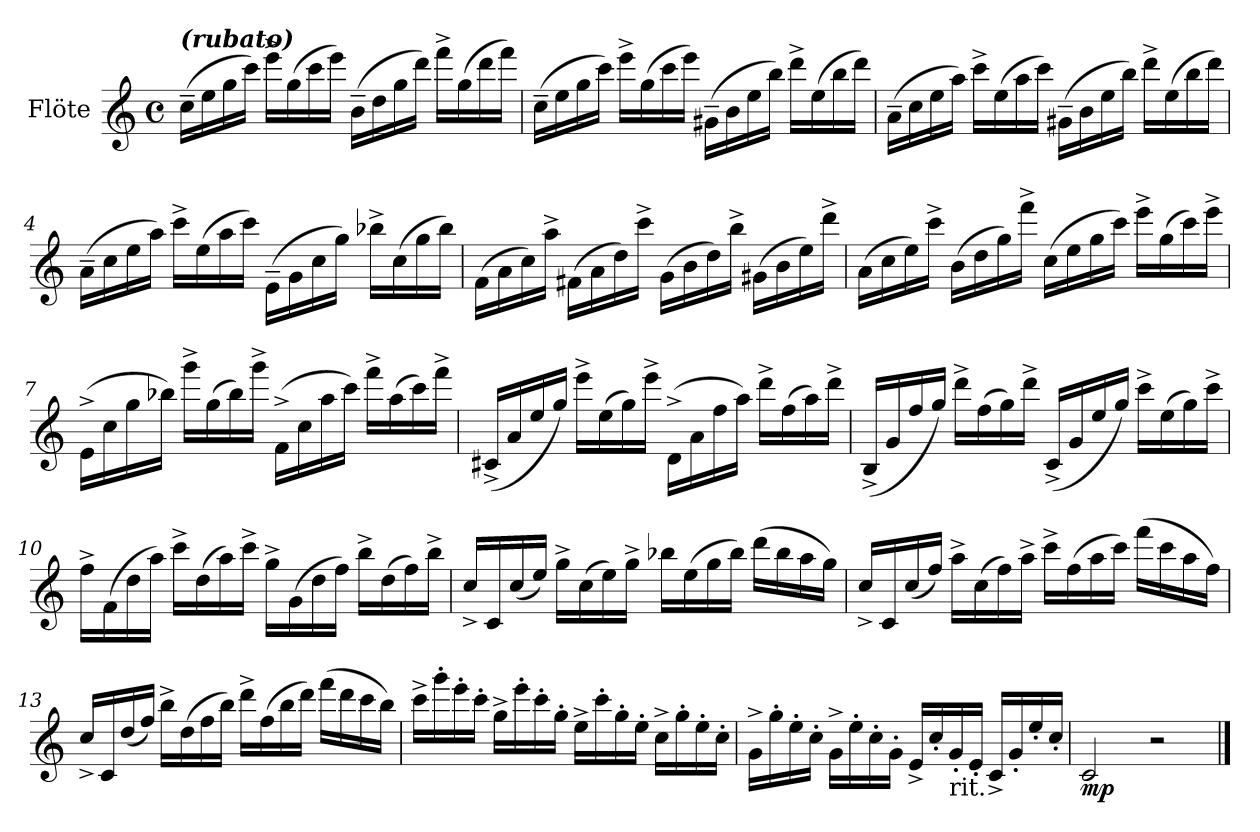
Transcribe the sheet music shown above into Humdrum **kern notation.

**kern	**dynam
*part1	*part1
*staff1	*staff1
*I"Flöte	*
*I'Fl.	*
*clefG2	*
*k[]	*
*M4/4	*
*met(c)	*
*MM70	*
=1	=1
!LO:TX:a:Bi:t=(rubato)	!
(>16cc~\LL	.
*MM110	*
16ee\	.
16gg\	.
16ccc\JJ)	.
16eee^\LL	.
(>16gg\	.
16ccc\	.
16eee\JJ)	.
*MM70	*
(>16b~\LL	.
*MM110	*
16dd\	.
16gg\	.
16ddd\JJ)	.
16fff^\LL	.
(>16gg\	.
16ddd\	.
16fff\JJ)	.
=2	=2
*MM70	*
(>16cc~\LL	.
*MM110	*
16ee\	.
16gg\	.
16ccc\JJ)	.
16eee^\LL	.
(>16gg\	.
16ccc\	.
16eee\JJ)	.
*MM70	*
(>16g#X~\LL	.
*MM110	*
16b\	.
16ee\	.
16bb\JJ)	.
16ddd^\LL	.
(>16ee\	.
16bb\	.
16ddd\JJ)	.
!!LO:LB:g=z
=3	=3
*MM70	*
(>16a~\LL	.
*MM110	*
16cc\	.
16ee\	.
16aa\JJ)	.
16ccc^\LL	.
(>16ee\	.
16aa\	.
16ccc\JJ)	.
*MM70	*
(>16g#X~\LL	.
*MM110	*
16b\	.
16ee\	.
16bb\JJ)	.
16ddd^\LL	.
(>16ee\	.
16bb\	.
16ddd\JJ)	.
=4	=4
*MM70	*
(>16a~\LL	.
*MM110	*
16cc\	.
16ee\	.
16aa\JJ)	.
16ccc^\LL	.
(>16ee\	.
16aa\	.
16ccc\JJ)	.
*MM70	*
(>16e~\LL	.
*MM110	*
16g\	.
16cc\	.
16gg\JJ)	.
16bb-X^\LL	.
(>16cc\	.
16gg\	.
16bb-\JJ)	.
!!LO:LB:g=z
=5	=5
(>16f\LL	.
16a\	.
16cc\)	.
16aa^\JJ	.
(>16f#X\LL	.
16a\	.
16dd\)	.
16ccc^\JJ	.
(>16g\LL	.
16b\	.
16dd\)	.
16bb^\JJ	.
(>16g#X\LL	.
16b\	.
16ee\)	.
16ddd^\JJ	.
=6	=6
(>16a\LL	.
16cc\	.
16ee\)	.
16ccc^\JJ	.
(>16b\LL	.
16dd\	.
16gg\)	.
16fff^\JJ	.
(>16cc\LL	.
16ee\	.
16gg\	.
16ccc\JJ)	.
16eee^\LL	.
(>16gg\	.
16ccc\)	.
16eee^\JJ	.
!!LO:LB:g=z
=7	=7
*MM70	*
(>16e^\LL	.
*MM110	*
16cc\	.
16gg\	.
16bb-X\JJ)	.
16ggg^\LL	.
(>16gg\	.
16bb-\)	.
16ggg^\JJ	.
*MM70	*
(>16f^\LL	.
*MM110	*
16cc\	.
16aa\	.
16ccc\JJ)	.
16fff^\LL	.
(>16aa\	.
16ccc\)	.
16fff^\JJ	.
=8	=8
*MM70	*
(<16c#X^/LL	.
*MM110	*
16a/	.
16ee/	.
16gg/JJ)	.
16eee^\LL	.
(>16ee\	.
16gg\)	.
16eee^\JJ	.
*MM70	*
(>16d^\LL	.
*MM110	*
16a\	.
16ff\	.
16aa\JJ)	.
16ddd^\LL	.
(>16ff\	.
16aa\)	.
16ddd^\JJ	.
!!LO:LB:g=z
=9	=9
*MM70	*
(<16B^/LL	.
*MM110	*
16g/	.
16ff/	.
16gg/JJ)	.
16ddd^\LL	.
(>16ff\	.
16gg\)	.
16ddd^\JJ	.
*MM70	*
(<16c^/LL	.
*MM110	*
16g/	.
16ee/	.
16gg/JJ)	.
16ccc^\LL	.
(>16ee\	.
16gg\)	.
16ccc^\JJ	.
=10	=10
16ff^\LL	.
(>16f\	.
16dd\	.
16aa\JJ)	.
16ccc^\LL	.
(>16dd\	.
16aa\)	.
16ccc^\JJ	.
16gg^\LL	.
(>16g\	.
16dd\	.
16ff\JJ)	.
16bb^\LL	.
(>16dd\	.
16ff\)	.
16bb^\JJ	.
!!LO:LB:g=z
=11	=11
16cc^/LL	.
16c/	.
(<16cc/	.
16ee/JJ)	.
16gg^\LL	.
(>16cc\	.
16ee\)	.
16gg^\JJ	.
16bb-X\LL	.
(>16ee\	.
16gg\	.
16bb-\JJ)	.
*MM70	*
(>16ddd\LL	.
*MM110	*
16bb-\	.
16aa\	.
16gg\JJ)	.
=12	=12
16cc^/LL	.
16c/	.
(<16cc/	.
16ff/JJ)	.
16aa^\LL	.
(>16cc\	.
16ff\)	.
16aa^\JJ	.
16ccc^\LL	.
(>16ff\	.
16aa\	.
16ccc\JJ)	.
*MM70	*
(>16fff\LL	.
*MM110	*
16ccc\	.
16aa\	.
16ff\JJ)	.
!!LO:LB:g=z
=13	=13
16cc^/LL	.
16c/	.
(<16dd/	.
16ff/JJ)	.
16bb^\LL	.
(>16dd\	.
16ff\	.
16bb\JJ)	.
16ddd^\LL	.
(>16ff\	.
16bb\	.
16ddd\JJ)	.
*MM70	*
(>16fff\LL	.
*MM110	*
16ddd\	.
16ccc\	.
16bb\JJ)	.
=14	=14
16ccc^\LL	.
16ggg'\	.
16eee'\	.
16ccc'\JJ	.
16gg^\LL	.
16eee'\	.
16ccc'\	.
16gg'\JJ	.
16ee^\LL	.
16ccc'\	.
16gg'\	.
16ee'\JJ	.
16cc^\LL	.
16gg'\	.
16ee'\	.
16cc'\JJ	.
!!LO:LB:g=z
=15	=15
16g^\LL	.
16gg'\	.
16ee'\	.
16cc'\JJ	.
16g^\LL	.
16ee'\	.
16cc'\	.
16g'\JJ	.
*MM85	*
16e^/LL	.
16cc'/	.
!LO:TX:b:t=rit.	!
16g'/	.
16e'/JJ	.
*MM75	*
16c^/LL	.
16g'/	.
*MM65	*
16ee'/	.
*MM50	*
16cc'/JJ	.
=16	=16
!	!LO:DY:b
2c/	mp
2r	.
==	==
*-	*-
